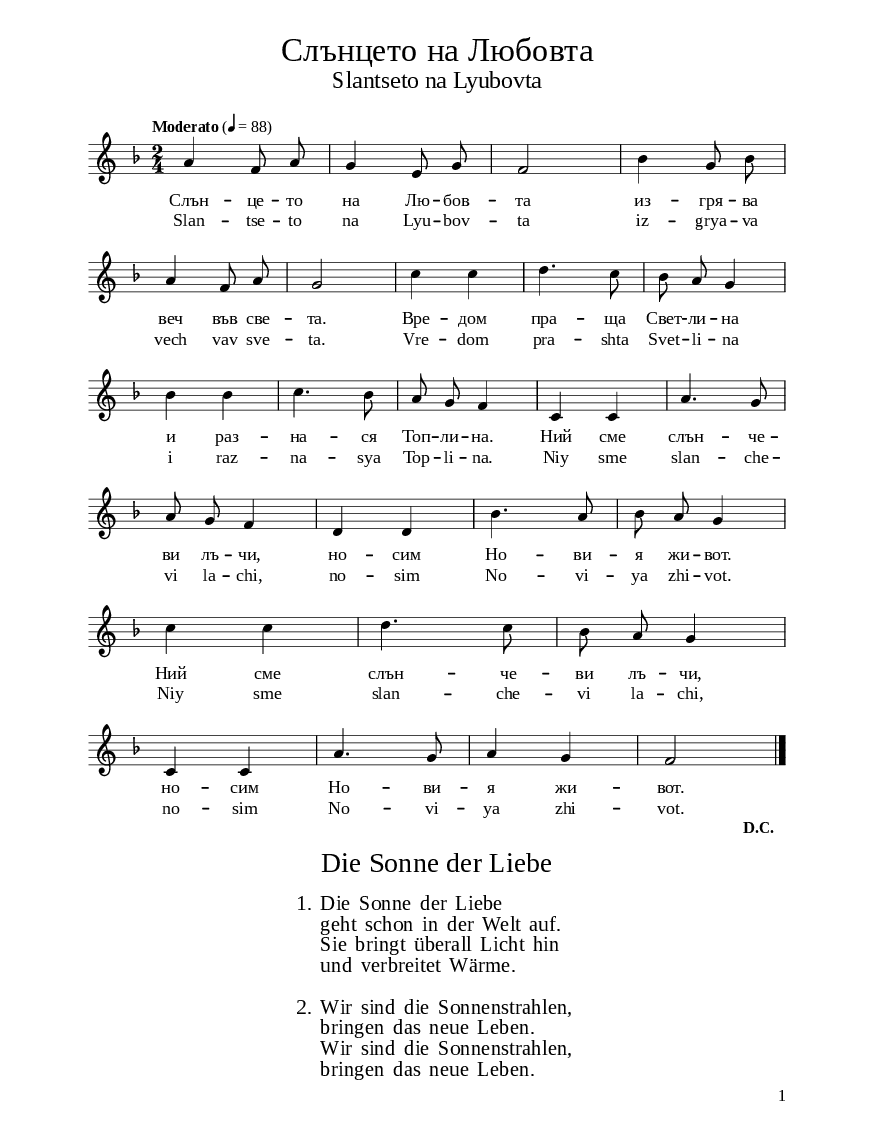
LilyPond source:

\version "2.24.1"

% include paper part and global functions
\include "include/globals.ily"

\bookpart {
  \label #'ref055_1
  \tocItem \markup "Слънцето на Любовта – Slantseto na Lyubovta"
  \include "include/bookpart-paper.ily"
  \score {
    \include "include/score-layout.ily"

    \new Voice \absolute  {
      \clef treble
      \key f \major
      \time 2/4
      \tempoFunc "Moderato" 4 "88"
      \autoBeamOff
      a'4 f'8 a' | g'4 e'8 g' | f'2 | bes'4 g'8 bes' \break | a'4 f'8 a' | g'2  |
      c''4 c'' | d''4. c''8 | bes'8 a' g'4 \break | bes'4 bes'  | c''4. bes'8 | a'8 g' f'4  |
      c'4 c' | a'4. g'8 | \break a'8 g' f'4 |   d'4 d' | bes'4. a'8 | bes'8 a' g'4 | \break
      c''4 c'' | d''4. c''8 |  bes'8 a' g'4 | \break c'4 c' | a'4. g'8 | a'4 g' | f'2 |\break \bar "|."
    }

    \addlyrics {
      Слън -- це -- то на Лю -- бов -- та из -- гря -- ва веч във све -- та.
      Вре -- дом пра -- ща Свет -- ли -- на и раз -- на -- ся Топ -- ли -- на.
      Ний сме слън -- че -- ви лъ -- чи, но -- сим Но -- ви -- я жи -- вот.
      Ний сме слън -- че -- ви лъ -- чи, но -- сим Но -- ви -- я жи -- вот.
    }

    \addlyrics {
      Slan -- tse -- to na Lyu -- bov -- ta iz -- grya -- va vech vav sve -- ta.
      Vre -- dom pra -- shta Svet -- li -- na i raz -- na -- sya Top -- li -- na.
      Niy sme slan -- che -- vi la -- chi, no -- sim No -- vi -- ya zhi -- vot.
      Niy sme slan -- che -- vi la -- chi, no -- sim No -- vi -- ya zhi -- vot.
    }
    \header {
      title = \titleFunc "Слънцето на Любовта" "Slantseto na Lyubovta"
    }

    \midi{}

  } % score

  \markup \dc-one "D.C."

  % include foreign translation(s) of the song
  \version "2.24.0"

\markup \fill-line { \fontsize #deTitleFontSize "Die Sonne der Liebe" }
\markup \null
\markup \null
\markup \fontsize #deCoupletFontSize {
  \hspace #20
  \override #`(baseline-skip . ,deCoupletBaselineSkip)

  \column {
   
     \line { 1. Die Sonne der Liebe}

\line { "   " geht schon in der Welt auf.}

\line { "   " Sie bringt überall Licht hin}

\line { "   " und verbreitet Wärme.}

\line { " " } 
\line { 2. Wir sind die Sonnenstrahlen,}

\line { "   " bringen das neue Leben.}

\line { "   " Wir sind die Sonnenstrahlen,}

\line { "   " bringen das neue Leben.}
     
     
     
       }
        
    }    

%--------------------------------------------------------------------- 


} % bookpart
